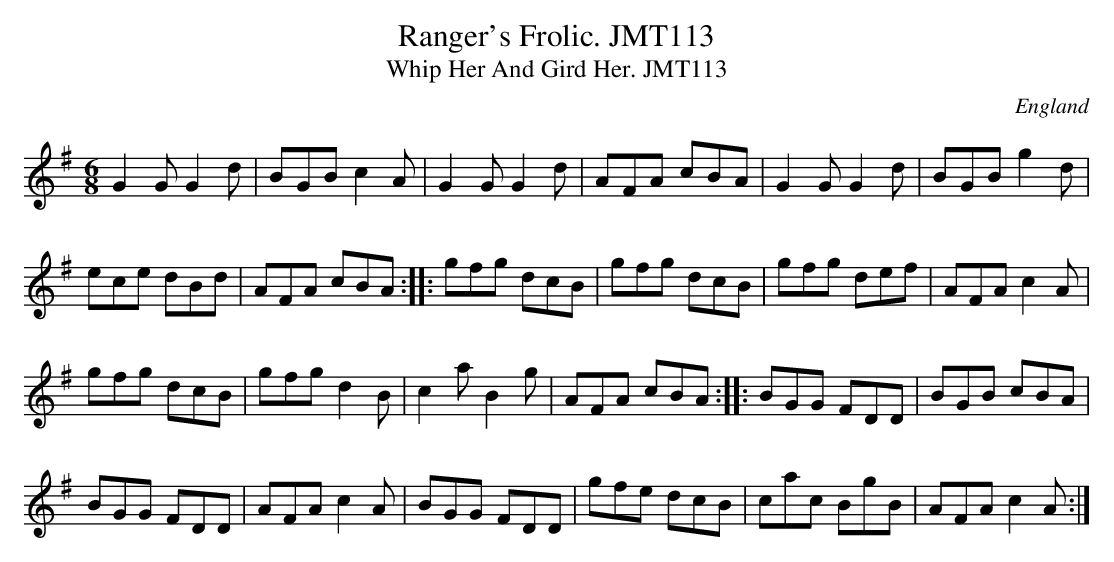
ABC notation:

X:1
T:Ranger's Frolic. JMT113
T:Whip Her And Gird Her. JMT113
M:6/8
L:1/8
O:England
K:G
G2GG2d|BGB c2A|G2GG2d|AFA cBA|G2GG2d|BGBg2d|!ece dBd|AFA cBA:|
|:gfg dcB|gfg dcB|gfg def|AFAc2A|!gfg dcB|gfg d2B|c2aB2g|AFA cBA:|
|:BGG FDD|BGB cBA|!BGG FDD|AFAc2A|BGG FDD|gfe dcB|cac BgB|AFAc2A:|]
